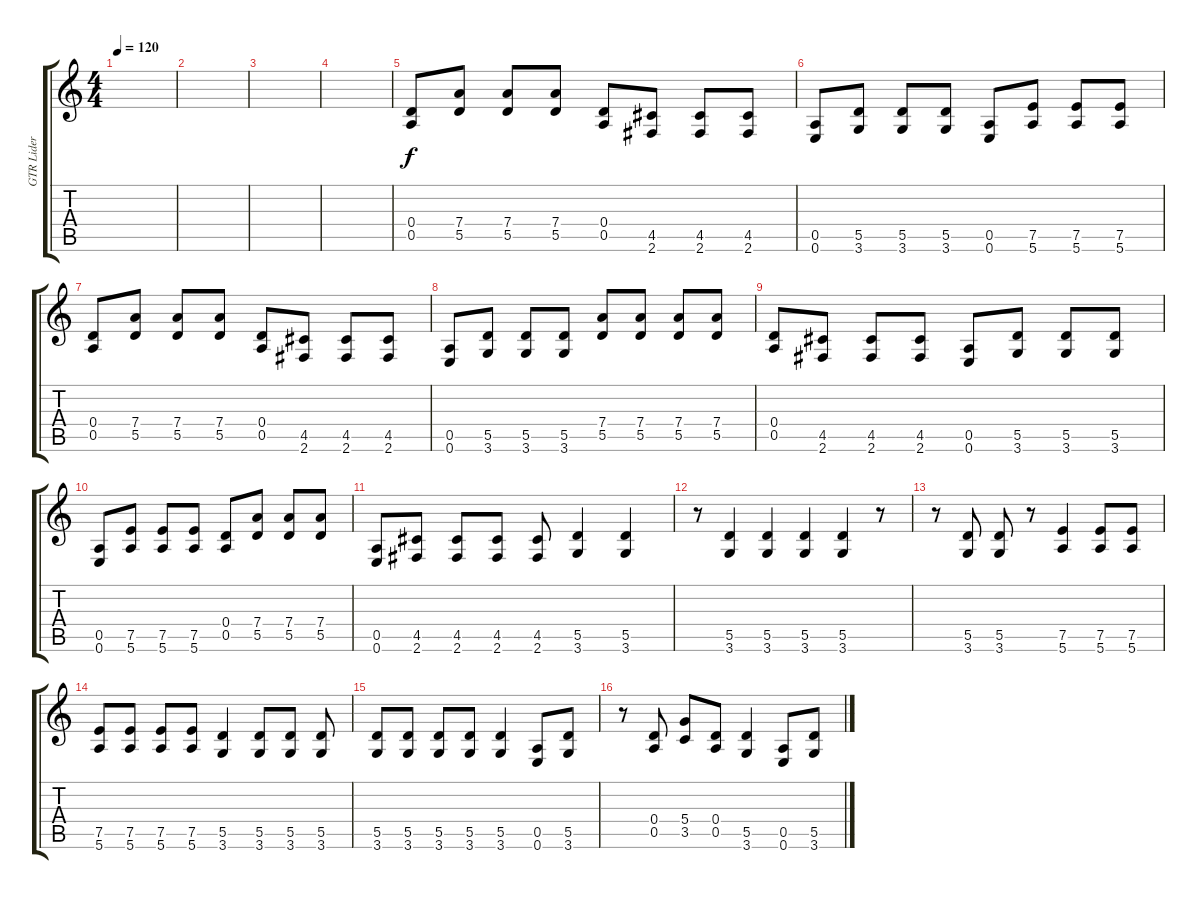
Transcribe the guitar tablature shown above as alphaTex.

\track ("GTR Lider" "GTR Lider") {instrument distortionguitar}
\staff {score tabs}
\tuning (E4 B3 G3 D3 A2 E2) {hide}
\ts (4 4)
\tempo 120
\clef g2
\ks c
|
|
|
|
(0.4 0.5).8 (7.4 5.5).8 (7.4 5.5).8 (7.4 5.5).8 (0.4 0.5).8 (4.5 2.6).8 (4.5 2.6).8 (4.5 2.6).8 |
(0.5 0.6).8 (5.5 3.6).8 (5.5 3.6).8 (5.5 3.6).8 (0.5 0.6).8 (7.5 5.6).8 (7.5 5.6).8 (7.5 5.6).8 |
(0.4 0.5).8 (7.4 5.5).8 (7.4 5.5).8 (7.4 5.5).8 (0.4 0.5).8 (4.5 2.6).8 (4.5 2.6).8 (4.5 2.6).8 |
(0.5 0.6).8 (5.5 3.6).8 (5.5 3.6).8 (5.5 3.6).8 (7.4 5.5).8 (7.4 5.5).8 (7.4 5.5).8 (7.4 5.5).8 |
(0.4 0.5).8 (4.5 2.6).8 (4.5 2.6).8 (4.5 2.6).8 (0.5 0.6).8 (5.5 3.6).8 (5.5 3.6).8 (5.5 3.6).8 |
(0.5 0.6).8 (7.5 5.6).8 (7.5 5.6).8 (7.5 5.6).8 (0.4 0.5).8 (7.4 5.5).8 (7.4 5.5).8 (7.4 5.5).8 |
(0.5 0.6).8 (4.5 2.6).8 (4.5 2.6).8 (4.5 2.6).8 (4.5 2.6).8 (5.5 3.6).4 (5.5 3.6).4 |
r.8 (5.5 3.6).4 (5.5 3.6).4 (5.5 3.6).4 (5.5 3.6).4 r.8 |
r.8 (5.5 3.6).8 (5.5 3.6).8 r.8 (7.5 5.6).4 (7.5 5.6).8 (7.5 5.6).8 |
(7.5 5.6).8 (7.5 5.6).8 (7.5 5.6).8 (7.5 5.6).8 (5.5 3.6).4 (5.5 3.6).8 (5.5 3.6).8 (5.5 3.6).8 |
(5.5 3.6).8 (5.5 3.6).8 (5.5 3.6).8 (5.5 3.6).8 (5.5 3.6).4 (0.5 0.6).8 (5.5 3.6).8 |
r.8 (0.4 0.5).8 (5.4 3.5).8 (0.4 0.5).8 (5.5 3.6).4 (0.5 0.6).8 (5.5 3.6).8
